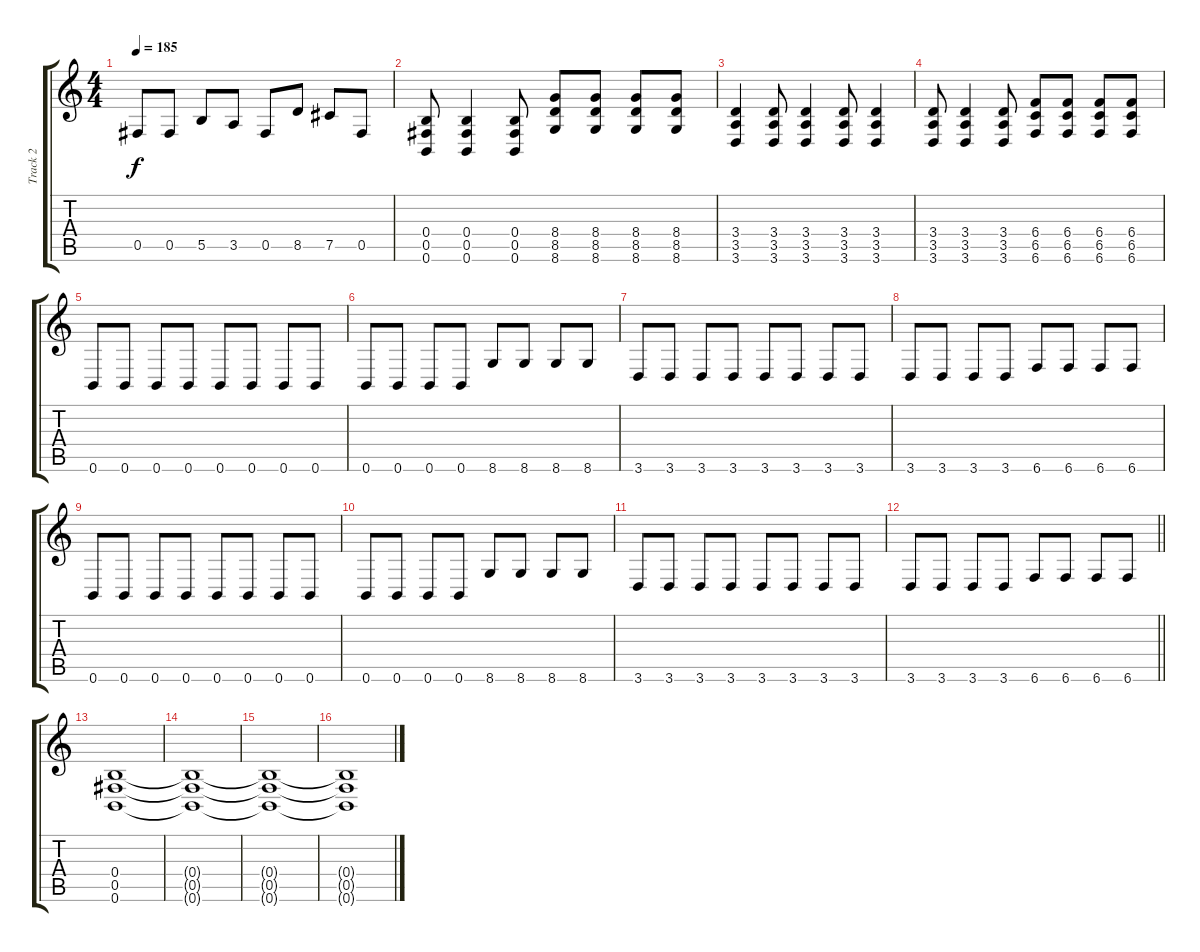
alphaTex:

\track ("Track 2" "Track 2") {instrument distortionguitar}
\staff {score tabs}
\tuning (Db4 Ab3 E3 B2 Gb2 B1) {hide}
\ts (4 4)
\tempo 185
\clef g2
\ks c
0.5.8{dy f} 0.5.8 5.5.8 3.5.8 0.5.8 8.5.8 7.5.8 0.5.8 |
(0.4 0.5 0.6).8 (0.4 0.5 0.6).4 (0.4 0.5 0.6).8 (8.4 8.5 8.6).8 (8.4 8.5 8.6).8 (8.4 8.5 8.6).8 (8.4 8.5 8.6).8 |
(3.4 3.5 3.6).4 (3.4 3.5 3.6).8 (3.4 3.5 3.6).4 (3.4 3.5 3.6).8 (3.4 3.5 3.6).4 |
(3.4 3.5 3.6).8 (3.4 3.5 3.6).4 (3.4 3.5 3.6).8 (6.4 6.5 6.6).8 (6.4 6.5 6.6).8 (6.4 6.5 6.6).8 (6.4 6.5 6.6).8 |
0.6.8 0.6.8 0.6.8 0.6.8 0.6.8 0.6.8 0.6.8 0.6.8 |
0.6.8 0.6.8 0.6.8 0.6.8 8.6.8 8.6.8 8.6.8 8.6.8 |
3.6.8 3.6.8 3.6.8 3.6.8 3.6.8 3.6.8 3.6.8 3.6.8 |
3.6.8 3.6.8 3.6.8 3.6.8 6.6.8 6.6.8 6.6.8 6.6.8 |
0.6.8 0.6.8 0.6.8 0.6.8 0.6.8 0.6.8 0.6.8 0.6.8 |
0.6.8 0.6.8 0.6.8 0.6.8 8.6.8 8.6.8 8.6.8 8.6.8 |
3.6.8 3.6.8 3.6.8 3.6.8 3.6.8 3.6.8 3.6.8 3.6.8 |
\barLineRight lightlight
3.6.8 3.6.8 3.6.8 3.6.8 6.6.8 6.6.8 6.6.8 6.6.8 |
(0.4 0.5 0.6).1 |
(0.4{t} 0.5{t} 0.6{t}).1 |
(0.4{t} 0.5{t} 0.6{t}).1 |
(0.4{t} 0.5{t} 0.6{t}).1
